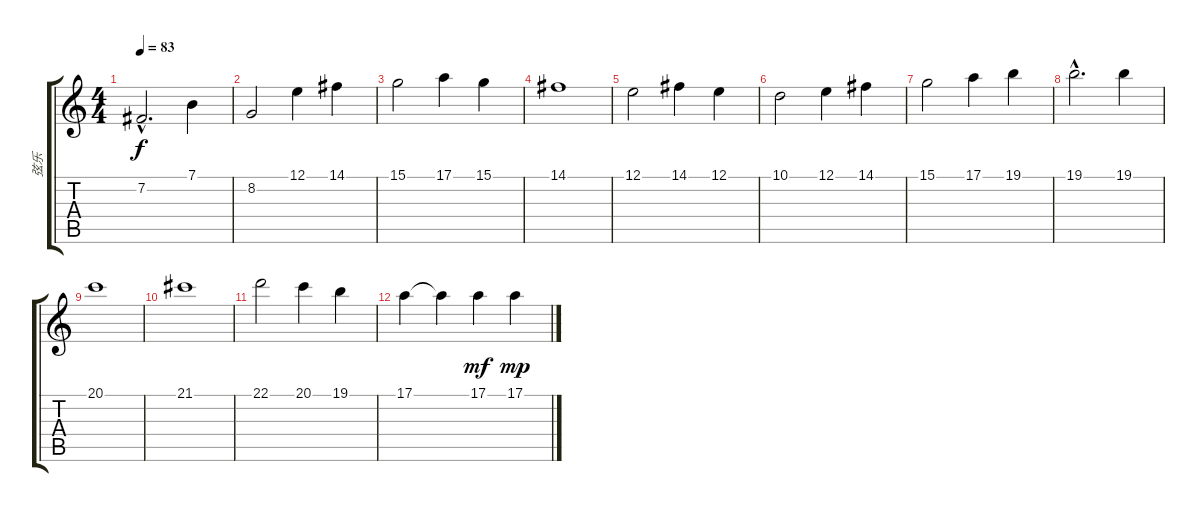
\track ("弦乐" "弦乐") {instrument tremolostrings}
\staff {score tabs}
\tuning (E4 B3 G3 D3 A2 E2) {hide}
\ts (4 4)
\tempo 83
\clef g2
\ks c
7.2{hac}.2{d dy f} 7.1.4 |
8.2.2 12.1.4 14.1.4 |
15.1.2 17.1.4 15.1.4 |
14.1.1 |
12.1.2 14.1.4 12.1.4 |
10.1.2 12.1.4 14.1.4 |
15.1.2 17.1.4 19.1.4 |
19.1{hac}.2{d} 19.1.4 |
20.1.1 |
21.1.1 |
22.1.2 20.1.4 19.1.4 |
17.1.4 17.1{t}.4 17.1.4{dy mf} 17.1.4{dy mp}
